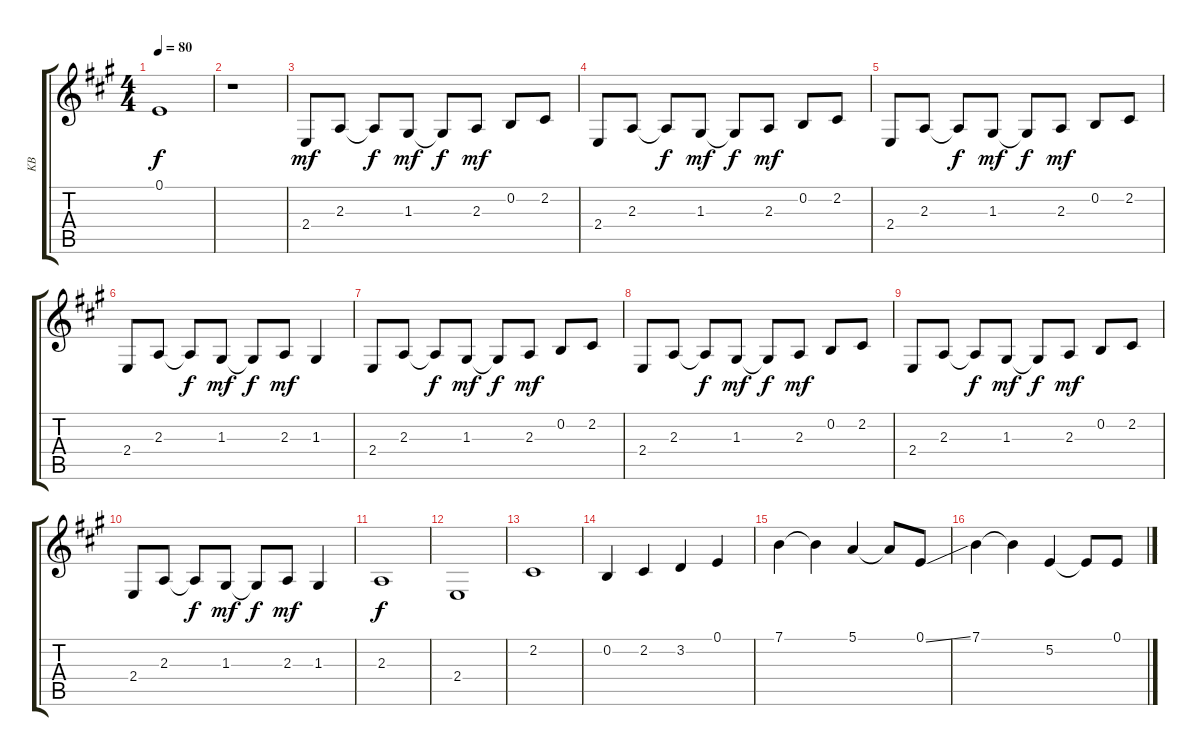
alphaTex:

\track ("KB" "KB") {instrument choiraahs}
\staff {score tabs}
\tuning (E4 B3 G3 D3 A2 E2) {hide}
\ts (4 4)
\tempo 80
\clef g2
\ks a
0.1.1{dy f} |
r.1 |
2.4.8{dy mf volume 13 instrument churchorgan} 2.3.8 2.3{t}.8{dy f} 1.3.8{dy mf} 1.3{t}.8{dy f} 2.3.8{dy mf} 0.2.8 2.2.8 |
2.4.8 2.3.8 2.3{t}.8{dy f} 1.3.8{dy mf} 1.3{t}.8{dy f} 2.3.8{dy mf} 0.2.8 2.2.8 |
2.4.8 2.3.8 2.3{t}.8{dy f} 1.3.8{dy mf} 1.3{t}.8{dy f} 2.3.8{dy mf} 0.2.8 2.2.8 |
2.4.8 2.3.8 2.3{t}.8{dy f} 1.3.8{dy mf} 1.3{t}.8{dy f} 2.3.8{dy mf} 1.3.4 |
2.4.8 2.3.8 2.3{t}.8{dy f} 1.3.8{dy mf} 1.3{t}.8{dy f} 2.3.8{dy mf} 0.2.8 2.2.8 |
2.4.8 2.3.8 2.3{t}.8{dy f} 1.3.8{dy mf} 1.3{t}.8{dy f} 2.3.8{dy mf} 0.2.8 2.2.8 |
2.4.8 2.3.8 2.3{t}.8{dy f} 1.3.8{dy mf} 1.3{t}.8{dy f} 2.3.8{dy mf} 0.2.8 2.2.8 |
2.4.8 2.3.8 2.3{t}.8{dy f} 1.3.8{dy mf} 1.3{t}.8{dy f} 2.3.8{dy mf} 1.3.4 |
2.3.1{dy f volume 10 instrument choiraahs} |
2.4.1 |
2.2.1 |
0.2.4 2.2.4 3.2.4 0.1.4 |
7.1.4 7.1{t}.4 5.1.4 5.1{t}.8 0.1{ss}.8 |
7.1.4 7.1{t}.4 5.2.4 5.2{t}.8 0.1{ss}.8
